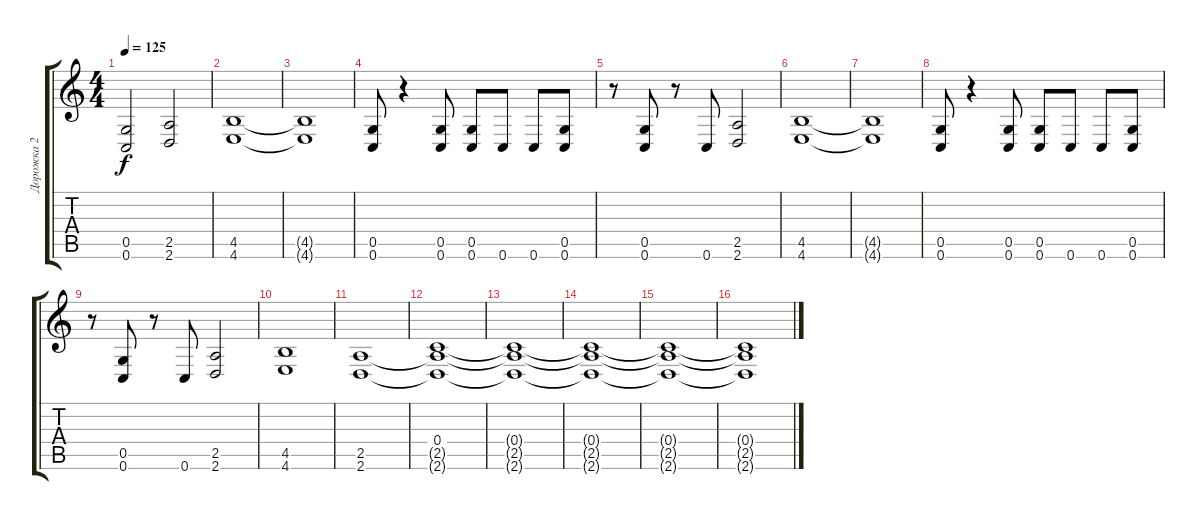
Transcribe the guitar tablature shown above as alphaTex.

\track ("Дорожка 2" "Дорожка 2") {instrument distortionguitar}
\staff {score tabs}
\tuning (D4 A3 F3 C3 G2 C2) {hide}
\ts (4 4)
\tempo 125
\clef g2
\ks c
(0.5{t} 0.6{t}).2{dy f} (2.5 2.6).2 |
(4.5 4.6).1 |
(4.5{t} 4.6{t}).1 |
(0.5 0.6).8 r.4 (0.5 0.6).8 (0.5 0.6).8 0.6.8 0.6.8 (0.5 0.6).8 |
r.8 (0.5 0.6).8 r.8 0.6.8 (2.5 2.6).2 |
(4.5 4.6).1 |
(4.5{t} 4.6{t}).1 |
(0.5 0.6).8 r.4 (0.5 0.6).8 (0.5 0.6).8 0.6.8 0.6.8 (0.5 0.6).8 |
r.8 (0.5 0.6).8 r.8 0.6.8 (2.5 2.6).2 |
(4.5 4.6).1 |
(2.5 2.6).1 |
(0.4 2.5{t} 2.6{t}).1 |
(0.4{t} 2.5{t} 2.6{t}).1 |
(0.4{t} 2.5{t} 2.6{t}).1 |
(0.4{t} 2.5{t} 2.6{t}).1 |
(0.4{t} 2.5{t} 2.6{t}).1
